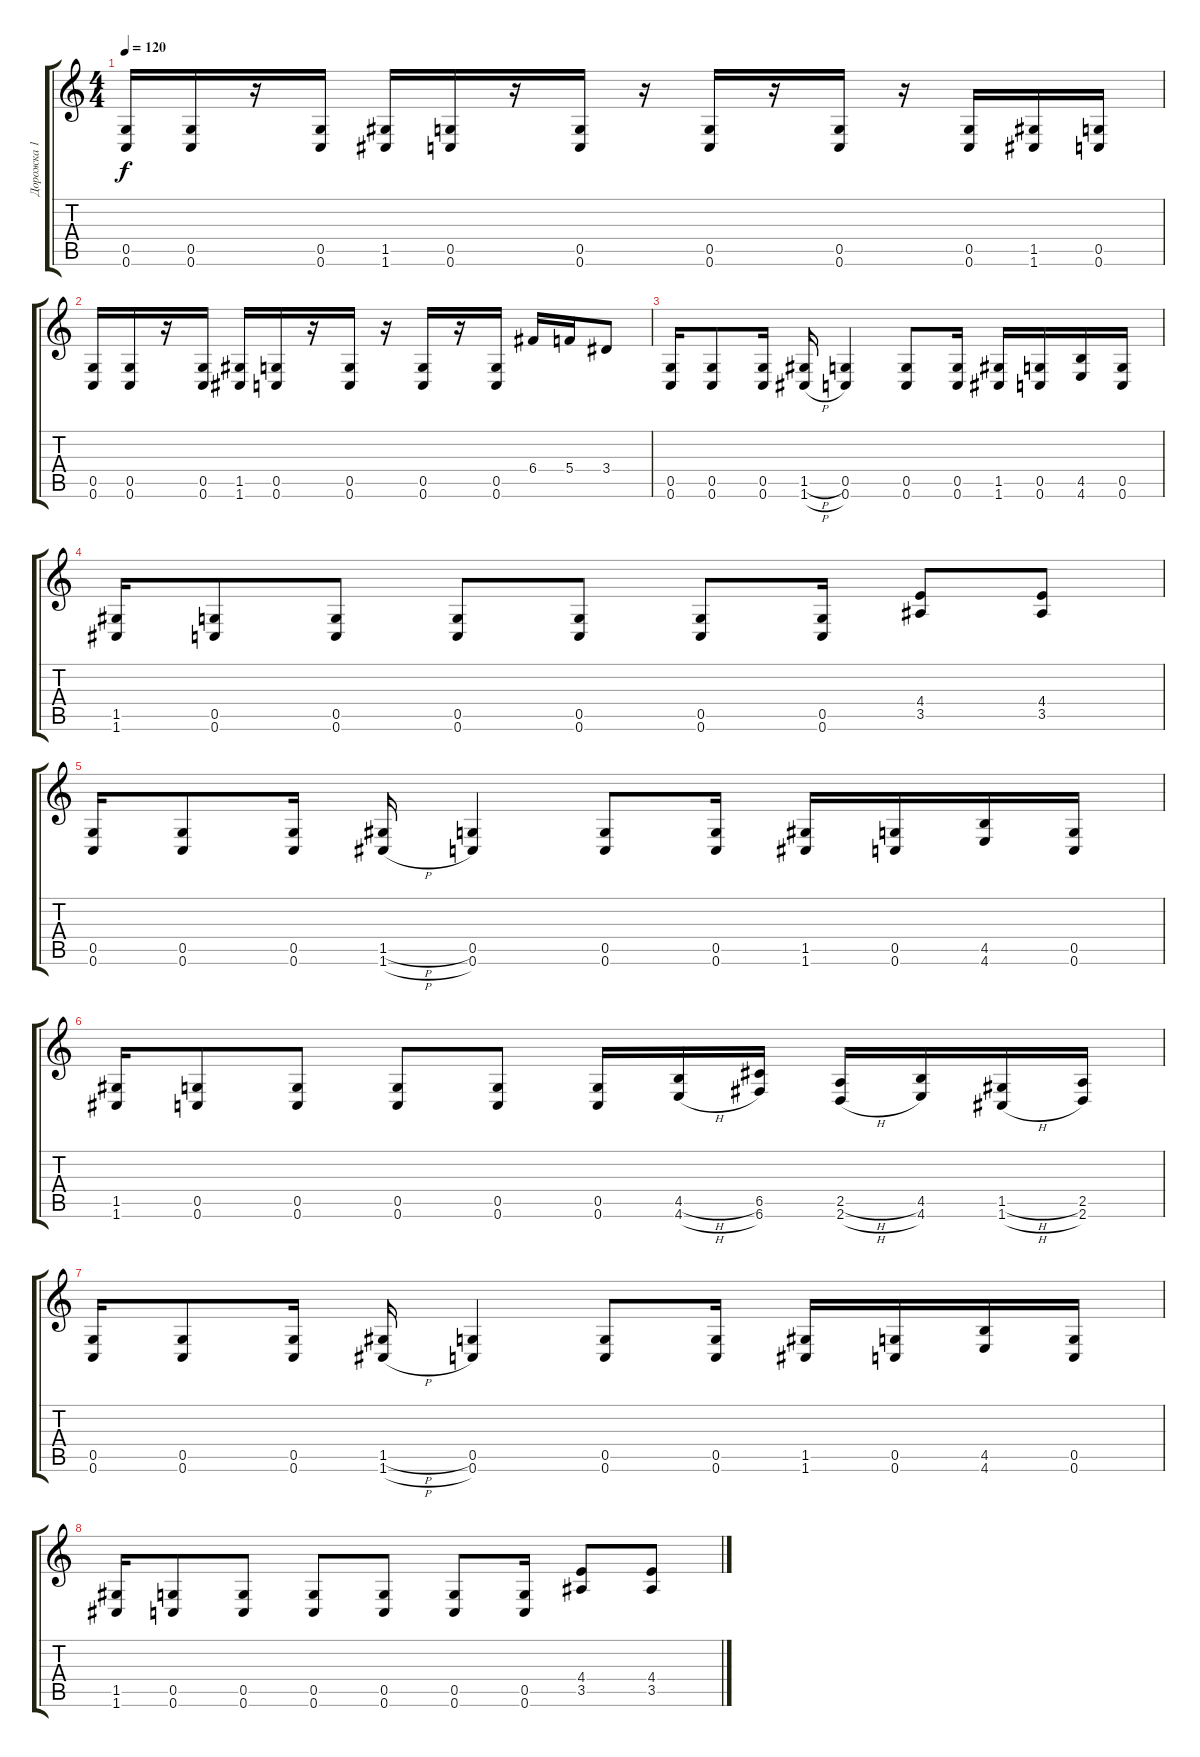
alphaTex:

\track ("Дорожка 1" "Дорожка 1") {instrument distortionguitar}
\staff {score tabs}
\tuning (D4 A3 F3 C3 G2 C2) {hide}
\ts (4 4)
\tempo 120
\clef g2
\ks c
(0.5 0.6).16{dy f} (0.5 0.6).16 r.16 (0.5 0.6).16 (1.5 1.6).16 (0.5 0.6).16 r.16 (0.5 0.6).16 r.16 (0.5 0.6).16 r.16 (0.5 0.6).16 r.16 (0.5 0.6).16 (1.5 1.6).16 (0.5 0.6).16 |
(0.5 0.6).16 (0.5 0.6).16 r.16 (0.5 0.6).16 (1.5 1.6).16 (0.5 0.6).16 r.16 (0.5 0.6).16 r.16 (0.5 0.6).16 r.16 (0.5 0.6).16 6.4.16 5.4.16 3.4.8 |
(0.5 0.6).16 (0.5 0.6).8 (0.5 0.6).16 (1.5{h} 1.6{h}).16 (0.5 0.6).4 (0.5 0.6).8 (0.5 0.6).16 (1.5 1.6).16 (0.5 0.6).16 (4.5 4.6).16 (0.5 0.6).16 |
(1.5 1.6).16 (0.5 0.6).8 (0.5 0.6).8 (0.5 0.6).8 (0.5 0.6).8 (0.5 0.6).8 (0.5 0.6).16 (4.4 3.5).8 (4.4 3.5).8 |
(0.5 0.6).16 (0.5 0.6).8 (0.5 0.6).16 (1.5{h} 1.6{h}).16 (0.5 0.6).4 (0.5 0.6).8 (0.5 0.6).16 (1.5 1.6).16 (0.5 0.6).16 (4.5 4.6).16 (0.5 0.6).16 |
(1.5 1.6).16 (0.5 0.6).8 (0.5 0.6).8 (0.5 0.6).8 (0.5 0.6).8 (0.5 0.6).16 (4.5{h} 4.6{h}).16 (6.5 6.6).16 (2.5{h} 2.6{h}).16 (4.5 4.6).16 (1.5{h} 1.6{h}).16 (2.5 2.6).16 |
(0.5 0.6).16 (0.5 0.6).8 (0.5 0.6).16 (1.5{h} 1.6{h}).16 (0.5 0.6).4 (0.5 0.6).8 (0.5 0.6).16 (1.5 1.6).16 (0.5 0.6).16 (4.5 4.6).16 (0.5 0.6).16 |
(1.5 1.6).16 (0.5 0.6).8 (0.5 0.6).8 (0.5 0.6).8 (0.5 0.6).8 (0.5 0.6).8 (0.5 0.6).16 (4.4 3.5).8 (4.4 3.5).8
